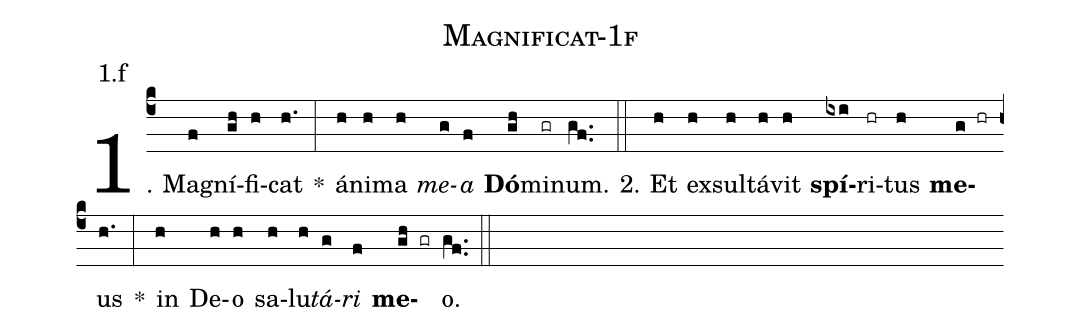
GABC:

name: Magnificat-1f;
annotation: 1.f;
%%
(c4)1. Ma(f)gní(gh)fi(h)cat(h.) *(:) á(h)ni(h)ma(h) <i>me</i>(g)<i>a</i>(f) <b>Dó</b>(gh)mi(gr)num.(gf..) (::)
2. Et(h) ex(h)sul(h)tá(h)vit(h) <b>spí</b>(ixi)ri(hr)tus(h) <b>me</b>(g hr)us(h.) *(:) in(h) De(h)o(h) sa(h)lu(h)<i>tá</i>(g)<i>ri</i>(f) <b>me</b>(gh gr)o.(gf..) (::)
